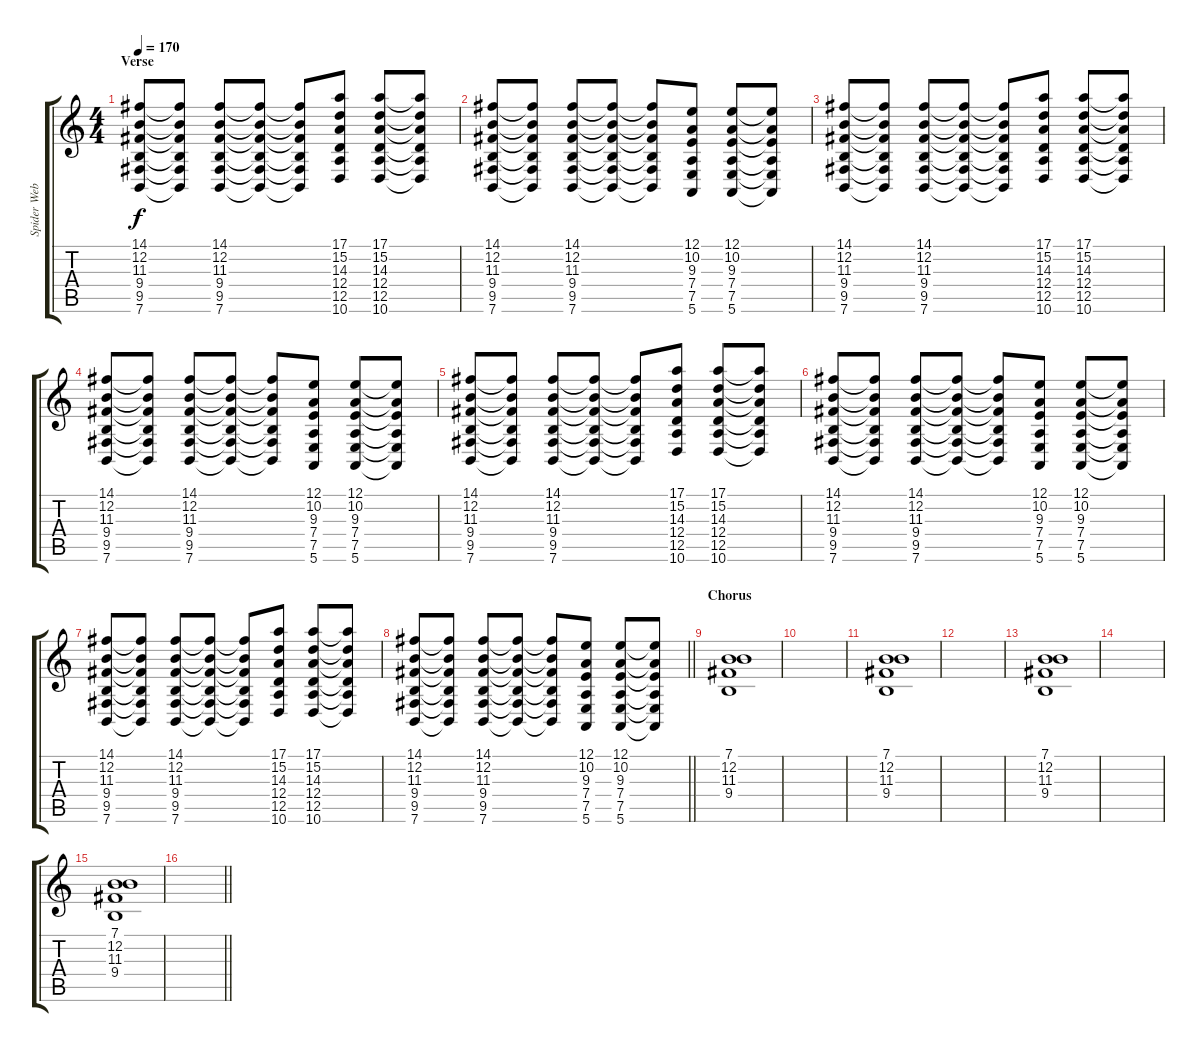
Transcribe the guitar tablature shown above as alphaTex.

\track ("Spider Webb" "Spider Web") {instrument drawbarorgan}
\staff {score tabs}
\tuning (E4 B3 G3 D3 A2 E2) {hide}
\ts (4 4)
\section ("" "Verse")
\tempo 170
\clef g2
\ks c
(14.1 12.2 11.3 9.4 9.5 7.6).8{dy f} (14.1{t} 12.2{t} 11.3{t} 9.4{t} 9.5{t} 7.6{t}).8 (14.1 12.2 11.3 9.4 9.5 7.6).8 (14.1{t} 12.2{t} 11.3{t} 9.4{t} 9.5{t} 7.6{t}).8 (14.1{t} 12.2{t} 11.3{t} 9.4{t} 9.5{t} 7.6{t}).8 (17.1 15.2 14.3 12.4 12.5 10.6).8 (17.1 15.2 14.3 12.4 12.5 10.6).8 (17.1{t} 15.2{t} 14.3{t} 12.4{t} 12.5{t} 10.6{t}).8 |
(14.1 12.2 11.3 9.4 9.5 7.6).8 (14.1{t} 12.2{t} 11.3{t} 9.4{t} 9.5{t} 7.6{t}).8 (14.1 12.2 11.3 9.4 9.5 7.6).8 (14.1{t} 12.2{t} 11.3{t} 9.4{t} 9.5{t} 7.6{t}).8 (14.1{t} 12.2{t} 11.3{t} 9.4{t} 9.5{t} 7.6{t}).8 (12.1 10.2 9.3 7.4 7.5 5.6).8 (12.1 10.2 9.3 7.4 7.5 5.6).8 (12.1{t} 10.2{t} 9.3{t} 7.4{t} 7.5{t} 5.6{t}).8 |
(14.1 12.2 11.3 9.4 9.5 7.6).8 (14.1{t} 12.2{t} 11.3{t} 9.4{t} 9.5{t} 7.6{t}).8 (14.1 12.2 11.3 9.4 9.5 7.6).8 (14.1{t} 12.2{t} 11.3{t} 9.4{t} 9.5{t} 7.6{t}).8 (14.1{t} 12.2{t} 11.3{t} 9.4{t} 9.5{t} 7.6{t}).8 (17.1 15.2 14.3 12.4 12.5 10.6).8 (17.1 15.2 14.3 12.4 12.5 10.6).8 (17.1{t} 15.2{t} 14.3{t} 12.4{t} 12.5{t} 10.6{t}).8 |
(14.1 12.2 11.3 9.4 9.5 7.6).8 (14.1{t} 12.2{t} 11.3{t} 9.4{t} 9.5{t} 7.6{t}).8 (14.1 12.2 11.3 9.4 9.5 7.6).8 (14.1{t} 12.2{t} 11.3{t} 9.4{t} 9.5{t} 7.6{t}).8 (14.1{t} 12.2{t} 11.3{t} 9.4{t} 9.5{t} 7.6{t}).8 (12.1 10.2 9.3 7.4 7.5 5.6).8 (12.1 10.2 9.3 7.4 7.5 5.6).8 (12.1{t} 10.2{t} 9.3{t} 7.4{t} 7.5{t} 5.6{t}).8 |
(14.1 12.2 11.3 9.4 9.5 7.6).8 (14.1{t} 12.2{t} 11.3{t} 9.4{t} 9.5{t} 7.6{t}).8 (14.1 12.2 11.3 9.4 9.5 7.6).8 (14.1{t} 12.2{t} 11.3{t} 9.4{t} 9.5{t} 7.6{t}).8 (14.1{t} 12.2{t} 11.3{t} 9.4{t} 9.5{t} 7.6{t}).8 (17.1 15.2 14.3 12.4 12.5 10.6).8 (17.1 15.2 14.3 12.4 12.5 10.6).8 (17.1{t} 15.2{t} 14.3{t} 12.4{t} 12.5{t} 10.6{t}).8 |
(14.1 12.2 11.3 9.4 9.5 7.6).8 (14.1{t} 12.2{t} 11.3{t} 9.4{t} 9.5{t} 7.6{t}).8 (14.1 12.2 11.3 9.4 9.5 7.6).8 (14.1{t} 12.2{t} 11.3{t} 9.4{t} 9.5{t} 7.6{t}).8 (14.1{t} 12.2{t} 11.3{t} 9.4{t} 9.5{t} 7.6{t}).8 (12.1 10.2 9.3 7.4 7.5 5.6).8 (12.1 10.2 9.3 7.4 7.5 5.6).8 (12.1{t} 10.2{t} 9.3{t} 7.4{t} 7.5{t} 5.6{t}).8 |
(14.1 12.2 11.3 9.4 9.5 7.6).8 (14.1{t} 12.2{t} 11.3{t} 9.4{t} 9.5{t} 7.6{t}).8 (14.1 12.2 11.3 9.4 9.5 7.6).8 (14.1{t} 12.2{t} 11.3{t} 9.4{t} 9.5{t} 7.6{t}).8 (14.1{t} 12.2{t} 11.3{t} 9.4{t} 9.5{t} 7.6{t}).8 (17.1 15.2 14.3 12.4 12.5 10.6).8 (17.1 15.2 14.3 12.4 12.5 10.6).8 (17.1{t} 15.2{t} 14.3{t} 12.4{t} 12.5{t} 10.6{t}).8 |
\barLineRight lightlight
(14.1 12.2 11.3 9.4 9.5 7.6).8 (14.1{t} 12.2{t} 11.3{t} 9.4{t} 9.5{t} 7.6{t}).8 (14.1 12.2 11.3 9.4 9.5 7.6).8 (14.1{t} 12.2{t} 11.3{t} 9.4{t} 9.5{t} 7.6{t}).8 (14.1{t} 12.2{t} 11.3{t} 9.4{t} 9.5{t} 7.6{t}).8 (12.1 10.2 9.3 7.4 7.5 5.6).8 (12.1 10.2 9.3 7.4 7.5 5.6).8 (12.1{t} 10.2{t} 9.3{t} 7.4{t} 7.5{t} 5.6{t}).8 |
\section ("" "Chorus")
(7.1 12.2 11.3 9.4).1 |
|
(7.1 12.2 11.3 9.4).1 |
|
(7.1 12.2 11.3 9.4).1 |
|
(7.1 12.2 11.3 9.4).1 |
\barLineRight lightlight
